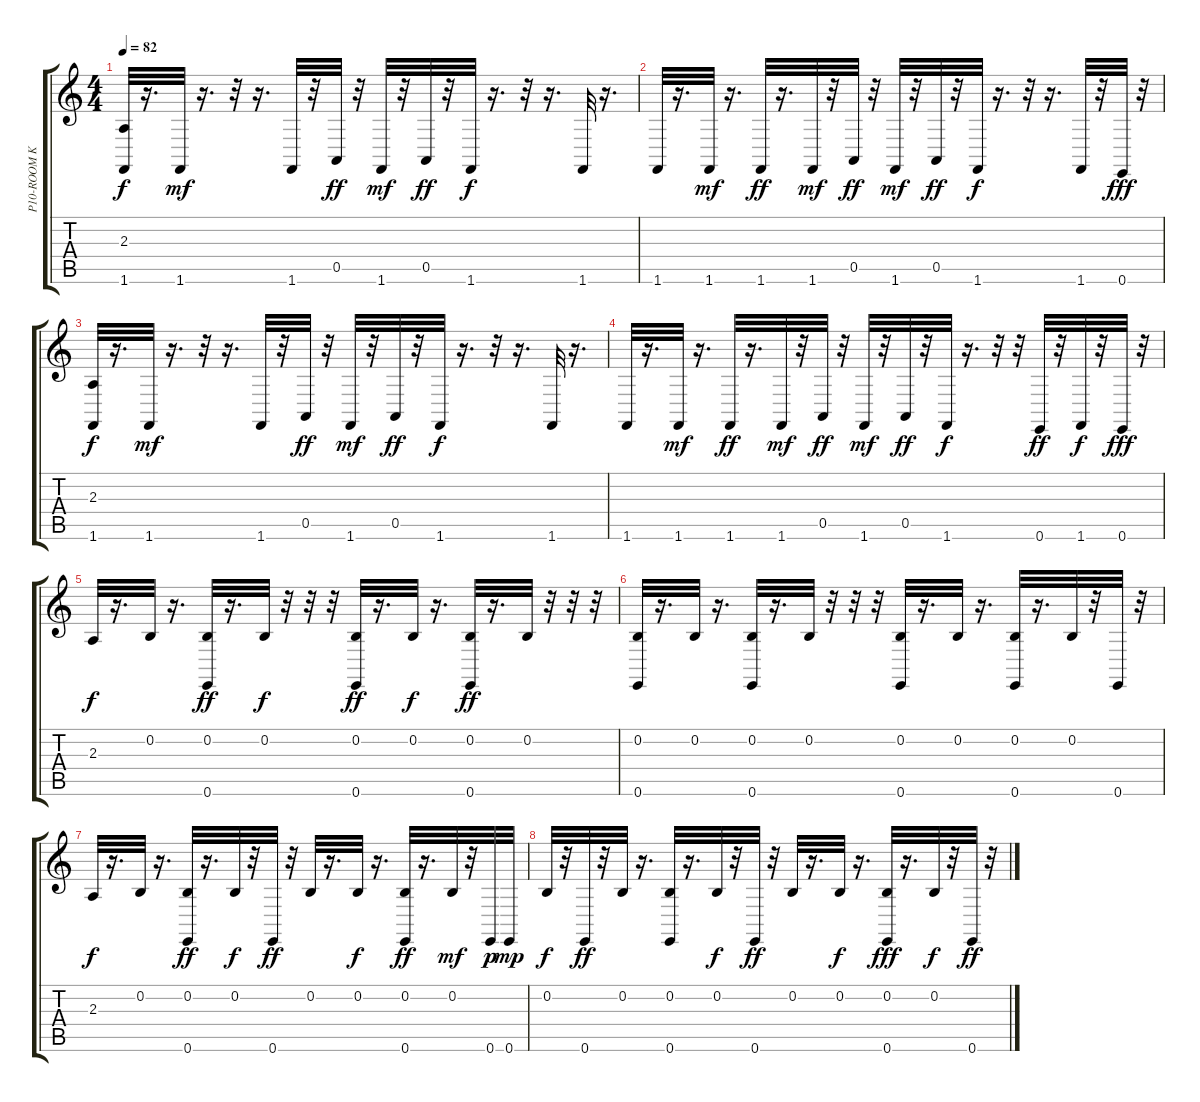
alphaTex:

\track ("P10-ROOM KIT" "P10-ROOM K") {instrument lead5charang}
\staff {score tabs}
\tuning (E4 B3 G3 D3 A2 E2) {hide}
\ts (4 4)
\tempo 82
\clef g2
\ks c
(2.3 1.6).32{dy f} r.16{d} 1.6.32{dy mf} r.16{d} r.32 r.16{d} 1.6.32 r.32 0.5.32{dy ff} r.32 1.6.32{dy mf} r.32 0.5.32{dy ff} r.32 1.6.32{dy f} r.16{d} r.32 r.16{d} 1.6.32 r.16{d} |
1.6.32 r.16{d} 1.6.32{dy mf} r.16{d} 1.6.32{dy ff} r.16{d} 1.6.32{dy mf} r.32 0.5.32{dy ff} r.32 1.6.32{dy mf} r.32 0.5.32{dy ff} r.32 1.6.32{dy f} r.16{d} r.32 r.16{d} 1.6.32 r.32 0.6.32{dy fff} r.32 |
(2.3 1.6).32{dy f} r.16{d} 1.6.32{dy mf} r.16{d} r.32 r.16{d} 1.6.32 r.32 0.5.32{dy ff} r.32 1.6.32{dy mf} r.32 0.5.32{dy ff} r.32 1.6.32{dy f} r.16{d} r.32 r.16{d} 1.6.32 r.16{d} |
1.6.32 r.16{d} 1.6.32{dy mf} r.16{d} 1.6.32{dy ff} r.16{d} 1.6.32{dy mf} r.32 0.5.32{dy ff} r.32 1.6.32{dy mf} r.32 0.5.32{dy ff} r.32 1.6.32{dy f} r.16{d} r.32 r.32 0.6.32{dy ff} r.32 1.6.32{dy f} r.32 0.6.32{dy fff} r.32 |
2.3.32{dy f} r.16{d} 0.2.32 r.16{d} (0.2 0.6).32{dy ff} r.16{d} 0.2.32{dy f} r.32 r.32 r.32 (0.2 0.6).32{dy ff} r.16{d} 0.2.32{dy f} r.16{d} (0.2 0.6).32{dy ff} r.16{d} 0.2.32 r.32 r.32 r.32 |
(0.2 0.6).32 r.16{d} 0.2.32 r.16{d} (0.2 0.6).32 r.16{d} 0.2.32 r.32 r.32 r.32 (0.2 0.6).32 r.16{d} 0.2.32 r.16{d} (0.2 0.6).32 r.16{d} 0.2.32 r.32 0.6.32 r.32 |
2.3.32{dy f} r.16{d} 0.2.32 r.16{d} (0.2 0.6).32{dy ff} r.16{d} 0.2.32{dy f} r.32 0.6.32{dy ff} r.32 0.2.32 r.16{d} 0.2.32{dy f} r.16{d} (0.2 0.6).32{dy ff} r.16{d} 0.2.32{dy mf} r.32 0.6.32{dy p} 0.6.32{dy mp} |
0.2.32{dy f} r.32 0.6.32{dy ff} r.32 0.2.32 r.16{d} (0.2 0.6).32 r.16{d} 0.2.32{dy f} r.32 0.6.32{dy ff} r.32 0.2.32 r.16{d} 0.2.32{dy f} r.16{d} (0.2 0.6).32{dy fff} r.16{d} 0.2.32{dy f} r.32 0.6.32{dy ff} r.32
